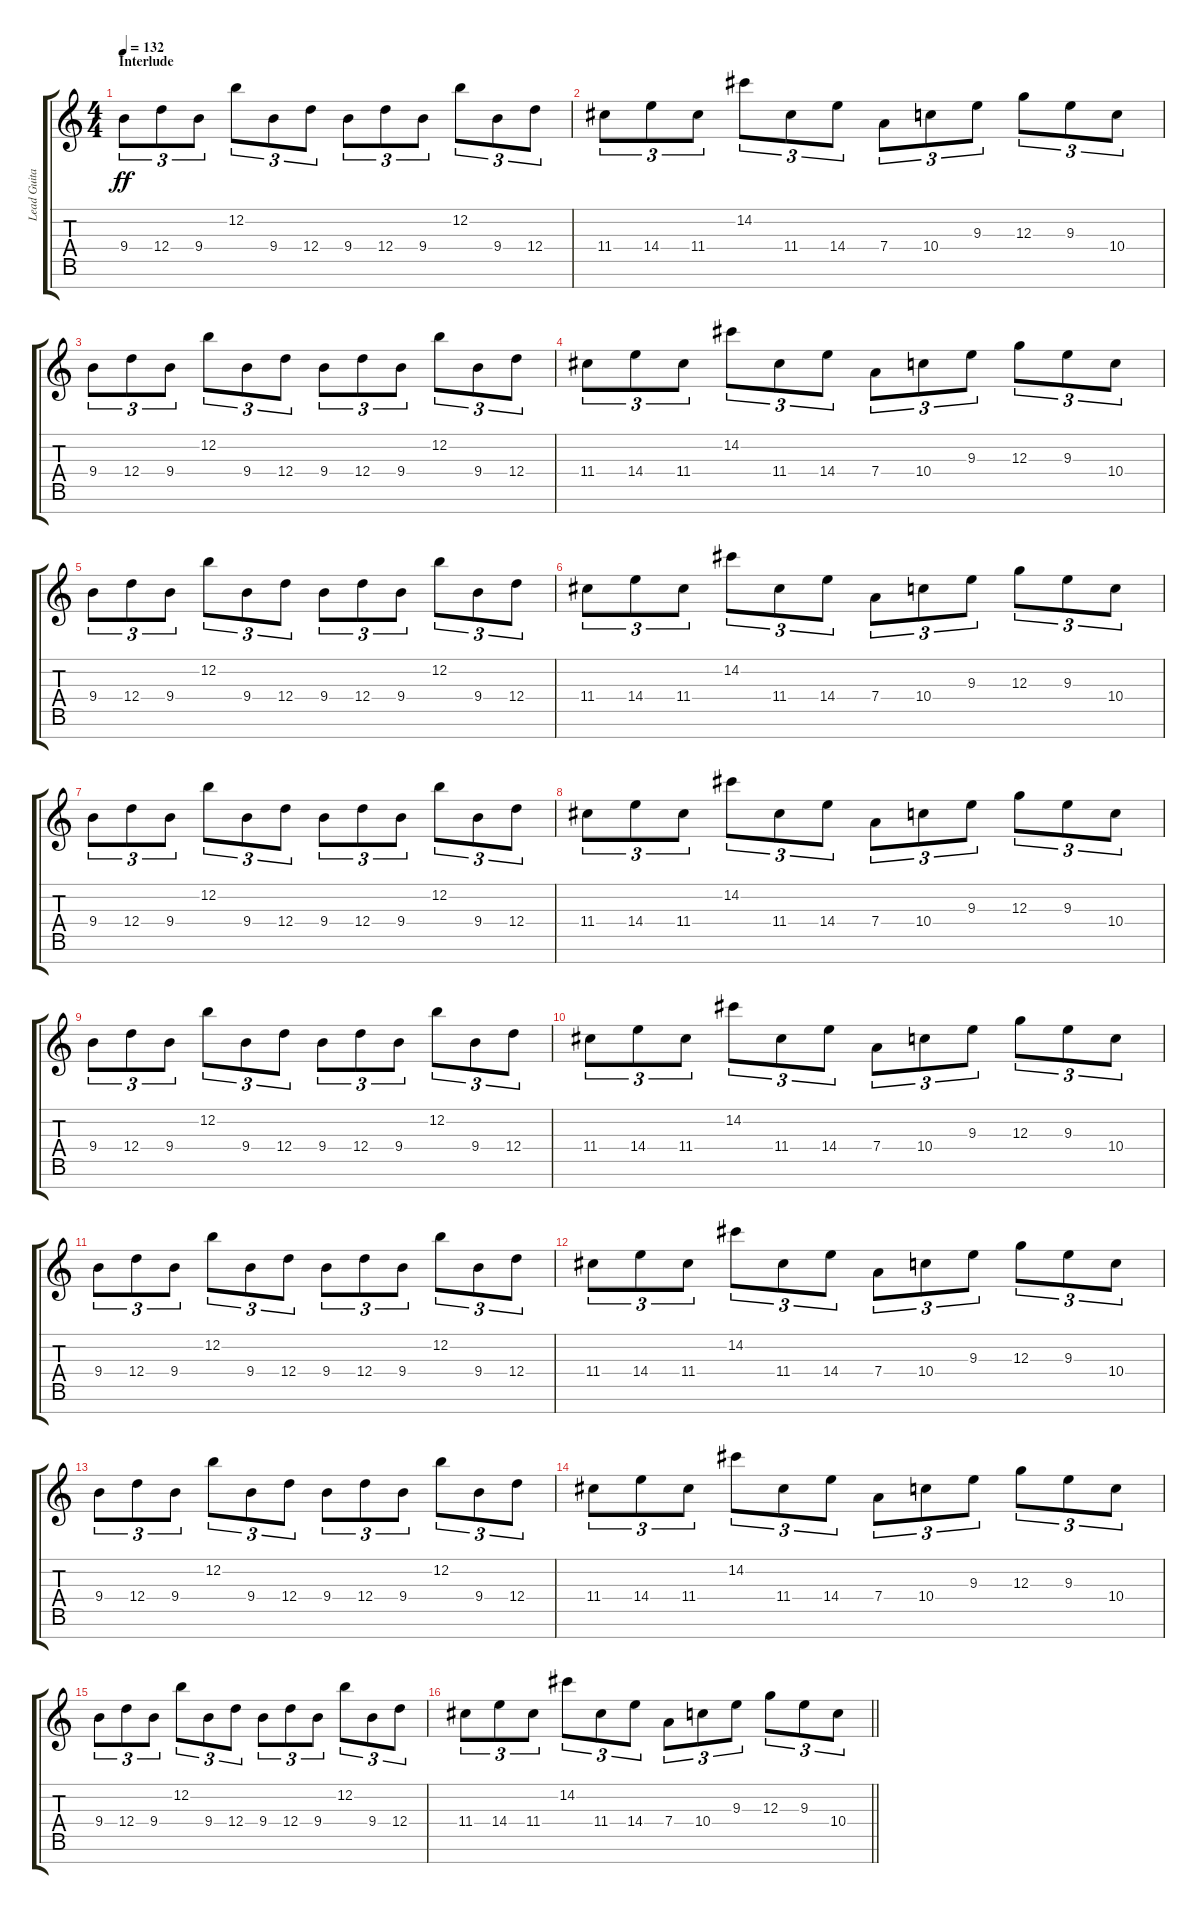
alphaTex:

\track ("Lead Guitar" "Lead Guita") {instrument distortionguitar}
\staff {score tabs}
\tuning (E4 B3 G3 D3 A2 E2 B1) {hide}
\ts (4 4)
\section ("" "Interlude")
\tempo 132
\clef g2
\ks c
9.4.8{tu (3 2) dy ff} 12.4.8{tu (3 2)} 9.4.8{tu (3 2)} 12.2.8{tu (3 2)} 9.4.8{tu (3 2)} 12.4.8{tu (3 2)} 9.4.8{tu (3 2)} 12.4.8{tu (3 2)} 9.4.8{tu (3 2)} 12.2.8{tu (3 2)} 9.4.8{tu (3 2)} 12.4.8{tu (3 2)} |
11.4.8{tu (3 2)} 14.4.8{tu (3 2)} 11.4.8{tu (3 2)} 14.2.8{tu (3 2)} 11.4.8{tu (3 2)} 14.4.8{tu (3 2)} 7.4.8{tu (3 2)} 10.4.8{tu (3 2)} 9.3.8{tu (3 2)} 12.3.8{tu (3 2)} 9.3.8{tu (3 2)} 10.4.8{tu (3 2)} |
9.4.8{tu (3 2)} 12.4.8{tu (3 2)} 9.4.8{tu (3 2)} 12.2.8{tu (3 2)} 9.4.8{tu (3 2)} 12.4.8{tu (3 2)} 9.4.8{tu (3 2)} 12.4.8{tu (3 2)} 9.4.8{tu (3 2)} 12.2.8{tu (3 2)} 9.4.8{tu (3 2)} 12.4.8{tu (3 2)} |
11.4.8{tu (3 2)} 14.4.8{tu (3 2)} 11.4.8{tu (3 2)} 14.2.8{tu (3 2)} 11.4.8{tu (3 2)} 14.4.8{tu (3 2)} 7.4.8{tu (3 2)} 10.4.8{tu (3 2)} 9.3.8{tu (3 2)} 12.3.8{tu (3 2)} 9.3.8{tu (3 2)} 10.4.8{tu (3 2)} |
9.4.8{tu (3 2)} 12.4.8{tu (3 2)} 9.4.8{tu (3 2)} 12.2.8{tu (3 2)} 9.4.8{tu (3 2)} 12.4.8{tu (3 2)} 9.4.8{tu (3 2)} 12.4.8{tu (3 2)} 9.4.8{tu (3 2)} 12.2.8{tu (3 2)} 9.4.8{tu (3 2)} 12.4.8{tu (3 2)} |
11.4.8{tu (3 2)} 14.4.8{tu (3 2)} 11.4.8{tu (3 2)} 14.2.8{tu (3 2)} 11.4.8{tu (3 2)} 14.4.8{tu (3 2)} 7.4.8{tu (3 2)} 10.4.8{tu (3 2)} 9.3.8{tu (3 2)} 12.3.8{tu (3 2)} 9.3.8{tu (3 2)} 10.4.8{tu (3 2)} |
9.4.8{tu (3 2)} 12.4.8{tu (3 2)} 9.4.8{tu (3 2)} 12.2.8{tu (3 2)} 9.4.8{tu (3 2)} 12.4.8{tu (3 2)} 9.4.8{tu (3 2)} 12.4.8{tu (3 2)} 9.4.8{tu (3 2)} 12.2.8{tu (3 2)} 9.4.8{tu (3 2)} 12.4.8{tu (3 2)} |
11.4.8{tu (3 2)} 14.4.8{tu (3 2)} 11.4.8{tu (3 2)} 14.2.8{tu (3 2)} 11.4.8{tu (3 2)} 14.4.8{tu (3 2)} 7.4.8{tu (3 2)} 10.4.8{tu (3 2)} 9.3.8{tu (3 2)} 12.3.8{tu (3 2)} 9.3.8{tu (3 2)} 10.4.8{tu (3 2)} |
9.4.8{tu (3 2)} 12.4.8{tu (3 2)} 9.4.8{tu (3 2)} 12.2.8{tu (3 2)} 9.4.8{tu (3 2)} 12.4.8{tu (3 2)} 9.4.8{tu (3 2)} 12.4.8{tu (3 2)} 9.4.8{tu (3 2)} 12.2.8{tu (3 2)} 9.4.8{tu (3 2)} 12.4.8{tu (3 2)} |
11.4.8{tu (3 2)} 14.4.8{tu (3 2)} 11.4.8{tu (3 2)} 14.2.8{tu (3 2)} 11.4.8{tu (3 2)} 14.4.8{tu (3 2)} 7.4.8{tu (3 2)} 10.4.8{tu (3 2)} 9.3.8{tu (3 2)} 12.3.8{tu (3 2)} 9.3.8{tu (3 2)} 10.4.8{tu (3 2)} |
9.4.8{tu (3 2)} 12.4.8{tu (3 2)} 9.4.8{tu (3 2)} 12.2.8{tu (3 2)} 9.4.8{tu (3 2)} 12.4.8{tu (3 2)} 9.4.8{tu (3 2)} 12.4.8{tu (3 2)} 9.4.8{tu (3 2)} 12.2.8{tu (3 2)} 9.4.8{tu (3 2)} 12.4.8{tu (3 2)} |
11.4.8{tu (3 2)} 14.4.8{tu (3 2)} 11.4.8{tu (3 2)} 14.2.8{tu (3 2)} 11.4.8{tu (3 2)} 14.4.8{tu (3 2)} 7.4.8{tu (3 2)} 10.4.8{tu (3 2)} 9.3.8{tu (3 2)} 12.3.8{tu (3 2)} 9.3.8{tu (3 2)} 10.4.8{tu (3 2)} |
9.4.8{tu (3 2)} 12.4.8{tu (3 2)} 9.4.8{tu (3 2)} 12.2.8{tu (3 2)} 9.4.8{tu (3 2)} 12.4.8{tu (3 2)} 9.4.8{tu (3 2)} 12.4.8{tu (3 2)} 9.4.8{tu (3 2)} 12.2.8{tu (3 2)} 9.4.8{tu (3 2)} 12.4.8{tu (3 2)} |
11.4.8{tu (3 2)} 14.4.8{tu (3 2)} 11.4.8{tu (3 2)} 14.2.8{tu (3 2)} 11.4.8{tu (3 2)} 14.4.8{tu (3 2)} 7.4.8{tu (3 2)} 10.4.8{tu (3 2)} 9.3.8{tu (3 2)} 12.3.8{tu (3 2)} 9.3.8{tu (3 2)} 10.4.8{tu (3 2)} |
9.4.8{tu (3 2)} 12.4.8{tu (3 2)} 9.4.8{tu (3 2)} 12.2.8{tu (3 2)} 9.4.8{tu (3 2)} 12.4.8{tu (3 2)} 9.4.8{tu (3 2)} 12.4.8{tu (3 2)} 9.4.8{tu (3 2)} 12.2.8{tu (3 2)} 9.4.8{tu (3 2)} 12.4.8{tu (3 2)} |
\barLineRight lightlight
11.4.8{tu (3 2)} 14.4.8{tu (3 2)} 11.4.8{tu (3 2)} 14.2.8{tu (3 2)} 11.4.8{tu (3 2)} 14.4.8{tu (3 2)} 7.4.8{tu (3 2)} 10.4.8{tu (3 2)} 9.3.8{tu (3 2)} 12.3.8{tu (3 2)} 9.3.8{tu (3 2)} 10.4.8{tu (3 2)}
